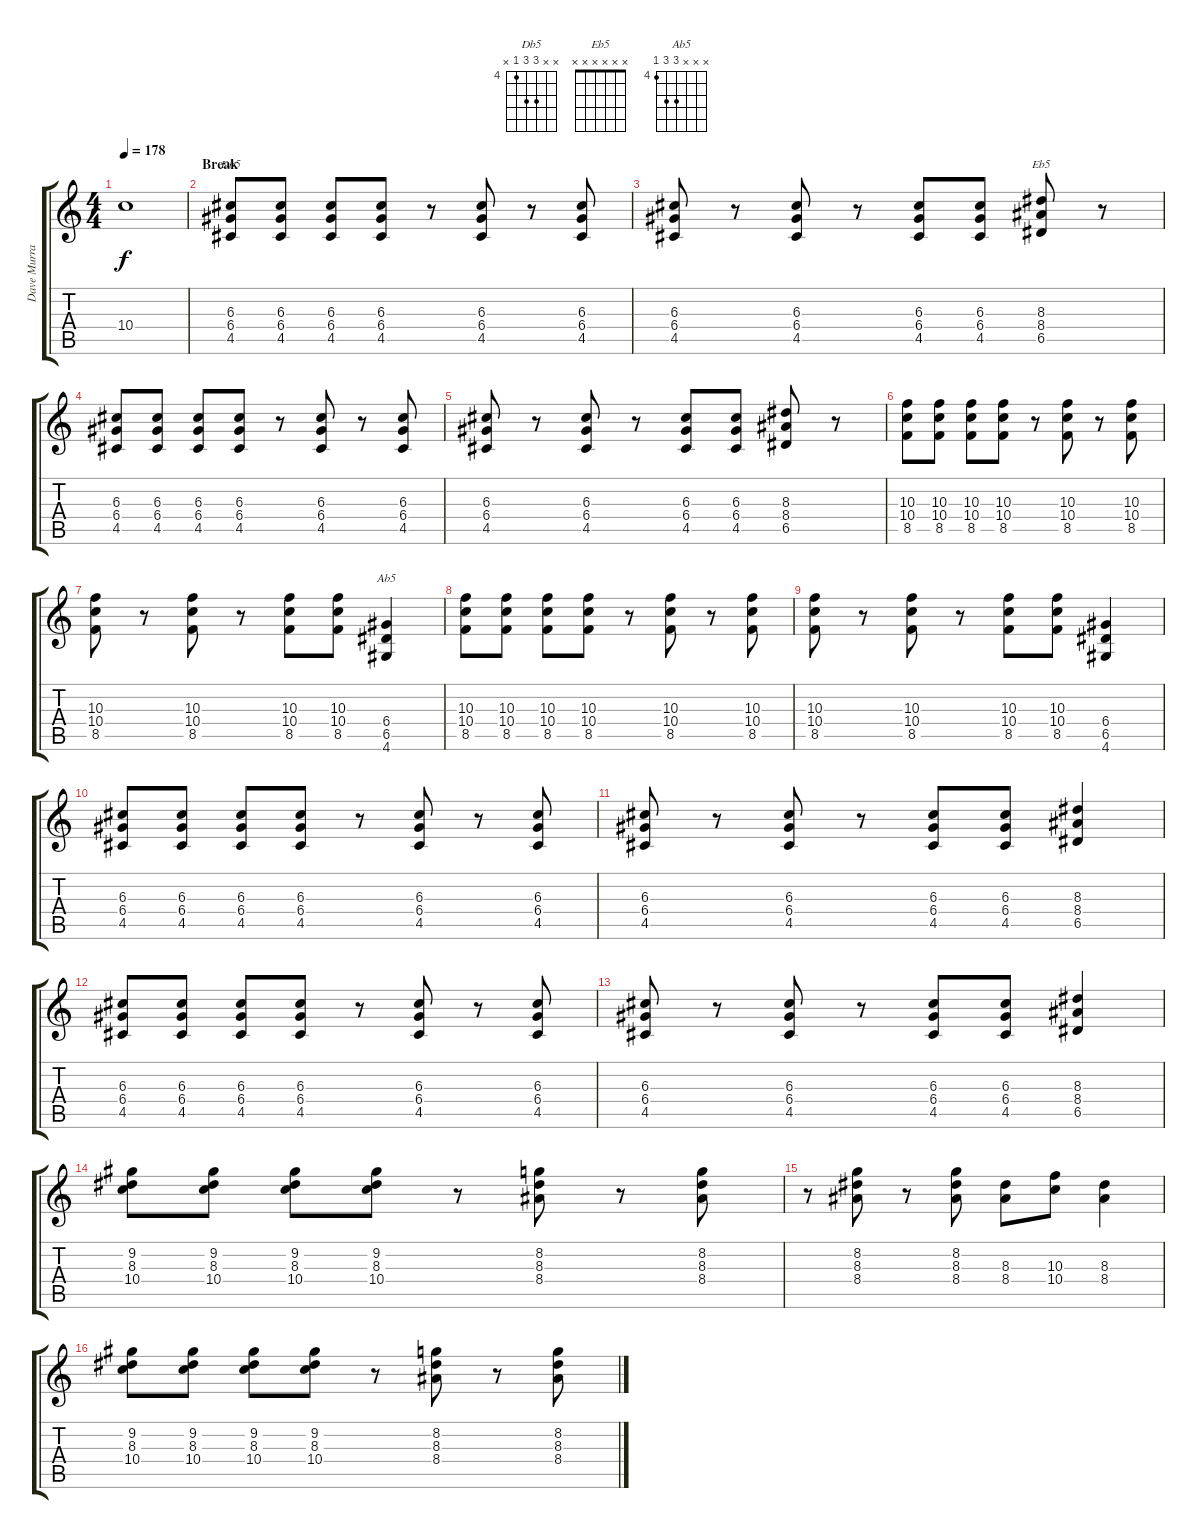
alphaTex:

\track ("Dave Murray - Guitar" "Dave Murra") {instrument distortionguitar}
\staff {score tabs}
\tuning (E4 B3 G3 D3 A2 E2) {hide}
\chord ("Db5" x x 6 6 4 x) {firstfret 4}
\chord ("Eb5" x x x x x x)
\chord ("Ab5" x x x 6 6 4) {firstfret 4}
\ts (4 4)
\tempo 178
\clef g2
\ks c
10.4.1{dy f} |
\section ("" "Break")
(6.3 6.4 4.5).8{ch "Db5"} (6.3 6.4 4.5).8 (6.3 6.4 4.5).8 (6.3 6.4 4.5).8 r.8 (6.3 6.4 4.5).8 r.8 (6.3 6.4 4.5).8 |
(6.3 6.4 4.5).8 r.8 (6.3 6.4 4.5).8 r.8 (6.3 6.4 4.5).8 (6.3 6.4 4.5).8 (8.3 8.4 6.5).8{ch "Eb5"} r.8 |
(6.3 6.4 4.5).8 (6.3 6.4 4.5).8 (6.3 6.4 4.5).8 (6.3 6.4 4.5).8 r.8 (6.3 6.4 4.5).8 r.8 (6.3 6.4 4.5).8 |
(6.3 6.4 4.5).8 r.8 (6.3 6.4 4.5).8 r.8 (6.3 6.4 4.5).8 (6.3 6.4 4.5).8 (8.3 8.4 6.5).8 r.8 |
(10.3 10.4 8.5).8 (10.3 10.4 8.5).8 (10.3 10.4 8.5).8 (10.3 10.4 8.5).8 r.8 (10.3 10.4 8.5).8 r.8 (10.3 10.4 8.5).8 |
(10.3 10.4 8.5).8 r.8 (10.3 10.4 8.5).8 r.8 (10.3 10.4 8.5).8 (10.3 10.4 8.5).8 (6.4 6.5 4.6).4{ch "Ab5"} |
(10.3 10.4 8.5).8 (10.3 10.4 8.5).8 (10.3 10.4 8.5).8 (10.3 10.4 8.5).8 r.8 (10.3 10.4 8.5).8 r.8 (10.3 10.4 8.5).8 |
(10.3 10.4 8.5).8 r.8 (10.3 10.4 8.5).8 r.8 (10.3 10.4 8.5).8 (10.3 10.4 8.5).8 (6.4 6.5 4.6).4 |
(6.3 6.4 4.5).8 (6.3 6.4 4.5).8 (6.3 6.4 4.5).8 (6.3 6.4 4.5).8 r.8 (6.3 6.4 4.5).8 r.8 (6.3 6.4 4.5).8 |
(6.3 6.4 4.5).8 r.8 (6.3 6.4 4.5).8 r.8 (6.3 6.4 4.5).8 (6.3 6.4 4.5).8 (8.3 8.4 6.5).4 |
(6.3 6.4 4.5).8 (6.3 6.4 4.5).8 (6.3 6.4 4.5).8 (6.3 6.4 4.5).8 r.8 (6.3 6.4 4.5).8 r.8 (6.3 6.4 4.5).8 |
(6.3 6.4 4.5).8 r.8 (6.3 6.4 4.5).8 r.8 (6.3 6.4 4.5).8 (6.3 6.4 4.5).8 (8.3 8.4 6.5).4 |
(9.2 8.3 10.4).8 (9.2 8.3 10.4).8 (9.2 8.3 10.4).8 (9.2 8.3 10.4).8 r.8 (8.2 8.3 8.4).8 r.8 (8.2 8.3 8.4).8 |
r.8 (8.2 8.3 8.4).8 r.8 (8.2 8.3 8.4).8 (8.3 8.4).8 (10.3 10.4).8 (8.3 8.4).4 |
(9.2 8.3 10.4).8 (9.2 8.3 10.4).8 (9.2 8.3 10.4).8 (9.2 8.3 10.4).8 r.8 (8.2 8.3 8.4).8 r.8 (8.2 8.3 8.4).8
